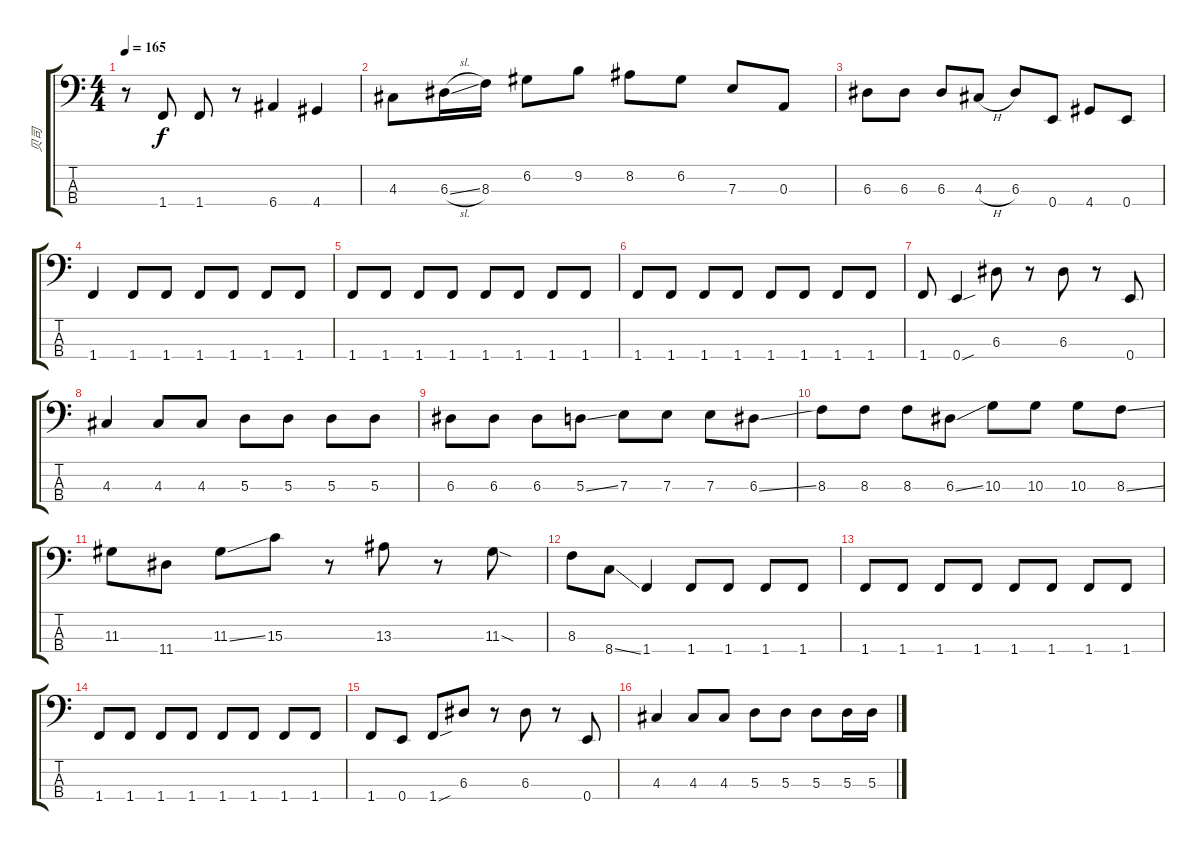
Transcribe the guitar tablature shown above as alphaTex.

\track ("贝司" "贝司") {instrument electricbassfinger}
\staff {score tabs}
\tuning (G2 D2 A1 E1) {hide}
\ts (4 4)
\tempo 165
\clef f4
\ks c
r.8{dy f} 1.4.8 1.4.8 r.8 6.4.4 4.4.4 |
4.3.8 6.3{sl}.16 8.3.16 6.2.8 9.2.8 8.2.8 6.2.8 7.3.8 0.3.8 |
6.3.8 6.3.8 6.3.8 4.3{h}.8 6.3.8 0.4.8 4.4.8 0.4.8 |
1.4.4 1.4.8 1.4.8 1.4.8 1.4.8 1.4.8 1.4.8 |
1.4.8 1.4.8 1.4.8 1.4.8 1.4.8 1.4.8 1.4.8 1.4.8 |
1.4.8 1.4.8 1.4.8 1.4.8 1.4.8 1.4.8 1.4.8 1.4.8 |
1.4.8 0.4{sou}.4 6.3.8 r.8 6.3.8 r.8 0.4.8 |
4.3.4 4.3.8 4.3.8 5.3.8 5.3.8 5.3.8 5.3.8 |
6.3.8 6.3.8 6.3.8 5.3{ss}.8 7.3.8 7.3.8 7.3.8 6.3{ss}.8 |
8.3.8 8.3.8 8.3.8 6.3{ss}.8 10.3.8 10.3.8 10.3.8 8.3{ss}.8 |
11.3.8 11.4.8 11.3{ss}.8 15.3.8 r.8 13.3.8 r.8 11.3{sod}.8 |
8.3.8 8.4{ss}.8 1.4.4 1.4.8 1.4.8 1.4.8 1.4.8 |
1.4.8 1.4.8 1.4.8 1.4.8 1.4.8 1.4.8 1.4.8 1.4.8 |
1.4.8 1.4.8 1.4.8 1.4.8 1.4.8 1.4.8 1.4.8 1.4.8 |
1.4.8 0.4.8 1.4{sou}.8 6.3.8 r.8 6.3.8 r.8 0.4.8 |
4.3.4 4.3.8 4.3.8 5.3.8 5.3.8 5.3.8 5.3.16 5.3.16
